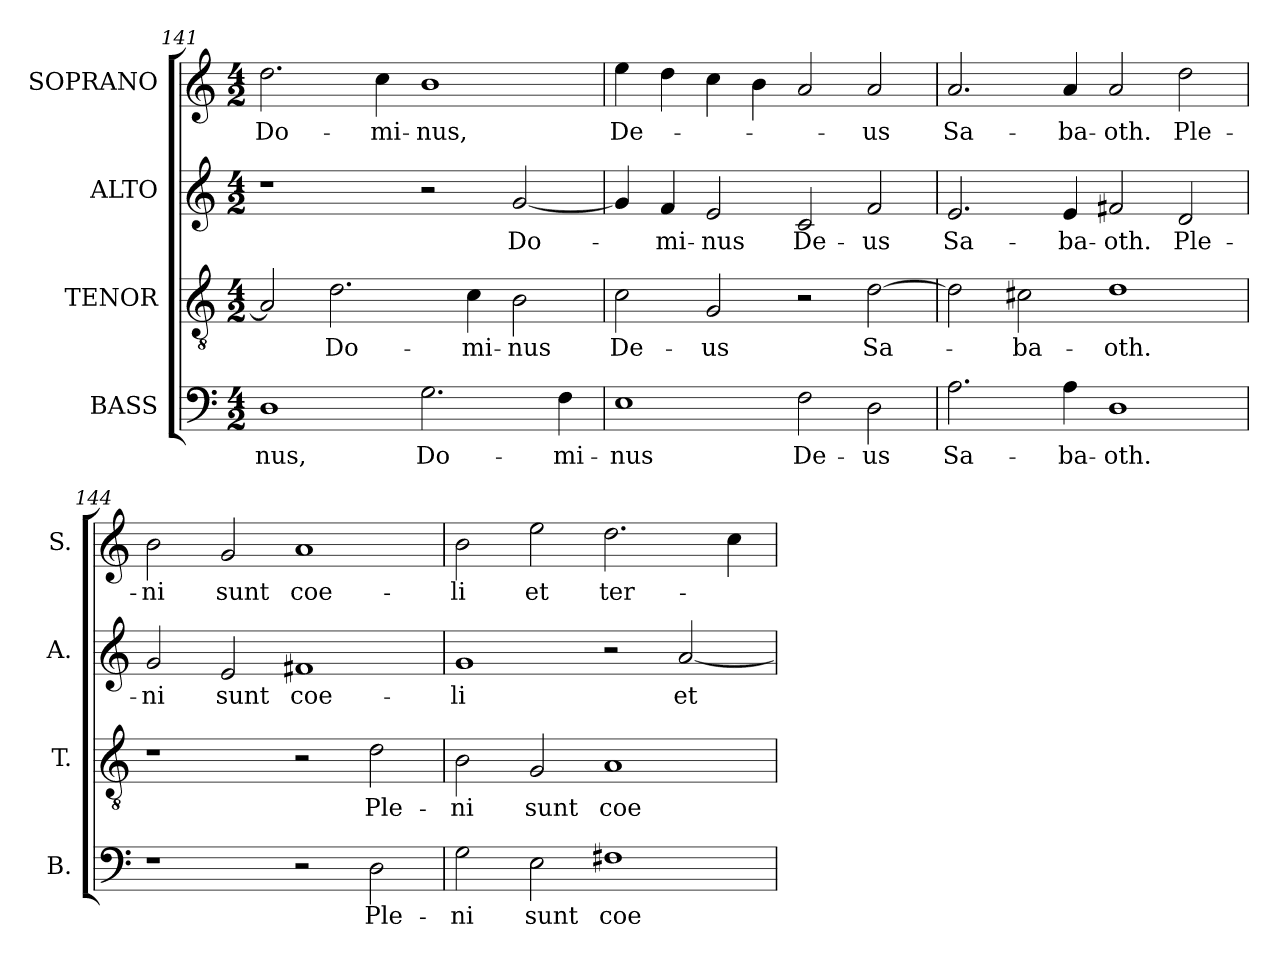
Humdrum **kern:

**kern	**text	**kern	**text	**kern	**text	**kern	**text
*part4	*part4	*part3	*part3	*part2	*part2	*part1	*part1
*staff4	*staff4	*staff3	*staff3	*staff2	*staff2	*staff1	*staff1
*I"BASS	*	*I"TENOR	*	*I"ALTO	*	*I"SOPRANO	*
*I'B.	*	*I'T.	*	*I'A.	*	*I'S.	*
*clefF4	*	*clefGv2	*	*clefG2	*	*clefG2	*
*	*	*ITrd7c12	*	*	*	*	*
*k[]	*	*k[]	*	*k[]	*	*k[]	*
*C:	*	*C:	*	*C:	*	*C:	*
*M4/2	*	*M4/2	*	*M4/2	*	*M4/2	*
=141	=141	=141	=141	=141	=141	=141	=141
!	!LO:LY:b:color=#000000	!	!	!	!	!	!
!	!	!	!	!	!	!	!LO:LY:b:color=#000000
1Di	-nus,	2AAi/]	.	1r	.	2.ddi\	Do-
!	!	!	!LO:LY:b:color=#000000	!	!	!	!
.	.	2.Di\	Do-	.	.	.	.
!	!	!	!	!	!	!	!LO:LY:b:color=#000000
.	.	.	.	.	.	4cci\	-mi-
!	!LO:LY:b:color=#000000	!	!	!	!	!	!
!	!	!	!	!	!	!	!LO:LY:b:color=#000000
2.Gi\	Do-	.	.	2r	.	1bi	-nus,
!	!	!	!LO:LY:b:color=#000000	!	!	!	!
.	.	4Ci\	-mi-	.	.	.	.
!	!	!	!LO:LY:b:color=#000000	!	!	!	!
!	!	!	!	!	!LO:LY:b:color=#000000	!	!
.	.	2BBi\	-nus	[2gi/	Do-	.	.
!	!LO:LY:b:color=#000000	!	!	!	!	!	!
4Fi\	-mi-	.	.	.	.	.	.
=142	=142	=142	=142	=142	=142	=142	=142
!	!LO:LY:b:color=#000000	!	!	!	!	!	!
!	!	!	!LO:LY:b:color=#000000	!	!	!	!
!	!	!	!	!	!	!	!LO:LY:b:color=#000000
1Ei	-nus	2Ci\	De-	4gi/]	.	4eei\	De-
!	!	!	!	!	!LO:LY:b:color=#000000	!	!
.	.	.	.	4fi/	-mi-	4ddi\	.
!	!	!	!LO:LY:b:color=#000000	!	!	!	!
!	!	!	!	!	!LO:LY:b:color=#000000	!	!
.	.	2GGi/	-us	2ei/	-nus	4cci\	.
.	.	.	.	.	.	4bi\	.
!	!LO:LY:b:color=#000000	!	!	!	!	!	!
!	!	!	!	!	!LO:LY:b:color=#000000	!	!
2Fi\	De-	2r	.	2ci/	De-	2ai/	.
!	!LO:LY:b:color=#000000	!	!	!	!	!	!
!	!	!	!LO:LY:b:color=#000000	!	!	!	!
!	!	!	!	!	!LO:LY:b:color=#000000	!	!
!	!	!	!	!	!	!	!LO:LY:b:color=#000000
2Di\	-us	[2Di\	Sa-	2fi/	-us	2ai/	-us
!!LO:LB:g=z
=143	=143	=143	=143	=143	=143	=143	=143
!	!LO:LY:b:color=#000000	!	!	!	!	!	!
!	!	!	!	!	!LO:LY:b:color=#000000	!	!
!	!	!	!	!	!	!	!LO:LY:b:color=#000000
2.Ai\	Sa-	2Di\]	.	2.ei/	Sa-	2.ai/	Sa-
!	!	!	!LO:LY:b:color=#000000	!	!	!	!
.	.	2C#Xi\	-ba-	.	.	.	.
!	!LO:LY:b:color=#000000	!	!	!	!	!	!
!	!	!	!	!	!LO:LY:b:color=#000000	!	!
!	!	!	!	!	!	!	!LO:LY:b:color=#000000
4Ai\	-ba-	.	.	4ei/	-ba-	4ai/	-ba-
!	!LO:LY:b:color=#000000	!	!	!	!	!	!
!	!	!	!LO:LY:b:color=#000000	!	!	!	!
!	!	!	!	!	!LO:LY:b:color=#000000	!	!
!	!	!	!	!	!	!	!LO:LY:b:color=#000000
1Di	-oth.	1Di	-oth.	2f#Xi/	-oth.	2ai/	-oth.
!	!	!	!	!	!LO:LY:b:color=#000000	!	!
!	!	!	!	!	!	!	!LO:LY:b:color=#000000
.	.	.	.	2di/	Ple-	2ddi\	Ple-
=144	=144	=144	=144	=144	=144	=144	=144
!	!	!	!	!	!LO:LY:b:color=#000000	!	!
!	!	!	!	!	!	!	!LO:LY:b:color=#000000
1r	.	1r	.	2gi/	-ni	2bi\	-ni
!	!	!	!	!	!LO:LY:b:color=#000000	!	!
!	!	!	!	!	!	!	!LO:LY:b:color=#000000
.	.	.	.	2ei/	sunt	2gi/	sunt
!	!	!	!	!	!LO:LY:b:color=#000000	!	!
!	!	!	!	!	!	!	!LO:LY:b:color=#000000
2r	.	2r	.	1f#Xi	coe-	1ai	coe-
!	!LO:LY:b:color=#000000	!	!	!	!	!	!
!	!	!	!LO:LY:b:color=#000000	!	!	!	!
2Di\	Ple-	2Di\	Ple-	.	.	.	.
=145	=145	=145	=145	=145	=145	=145	=145
!	!LO:LY:b:color=#000000	!	!	!	!	!	!
!	!	!	!LO:LY:b:color=#000000	!	!	!	!
!	!	!	!	!	!LO:LY:b:color=#000000	!	!
!	!	!	!	!	!	!	!LO:LY:b:color=#000000
2Gi\	-ni	2BBi\	-ni	1gi	-li	2bi\	-li
!	!LO:LY:b:color=#000000	!	!	!	!	!	!
!	!	!	!LO:LY:b:color=#000000	!	!	!	!
!	!	!	!	!	!	!	!LO:LY:b:color=#000000
2Ei\	sunt	2GGi/	sunt	.	.	2eei\	et
!	!LO:LY:b:color=#000000	!	!	!	!	!	!
!	!	!	!LO:LY:b:color=#000000	!	!	!	!
!	!	!	!	!	!	!	!LO:LY:b:color=#000000
1F#Xi	coe-	1AAi	coe-	2r	.	2.ddi\	ter-
!	!	!	!	!	!LO:LY:b:color=#000000	!	!
.	.	.	.	[2ai/	et	.	.
.	.	.	.	.	.	4cci\	.
=	=	=	=	=	=	=	=
*-	*-	*-	*-	*-	*-	*-	*-
